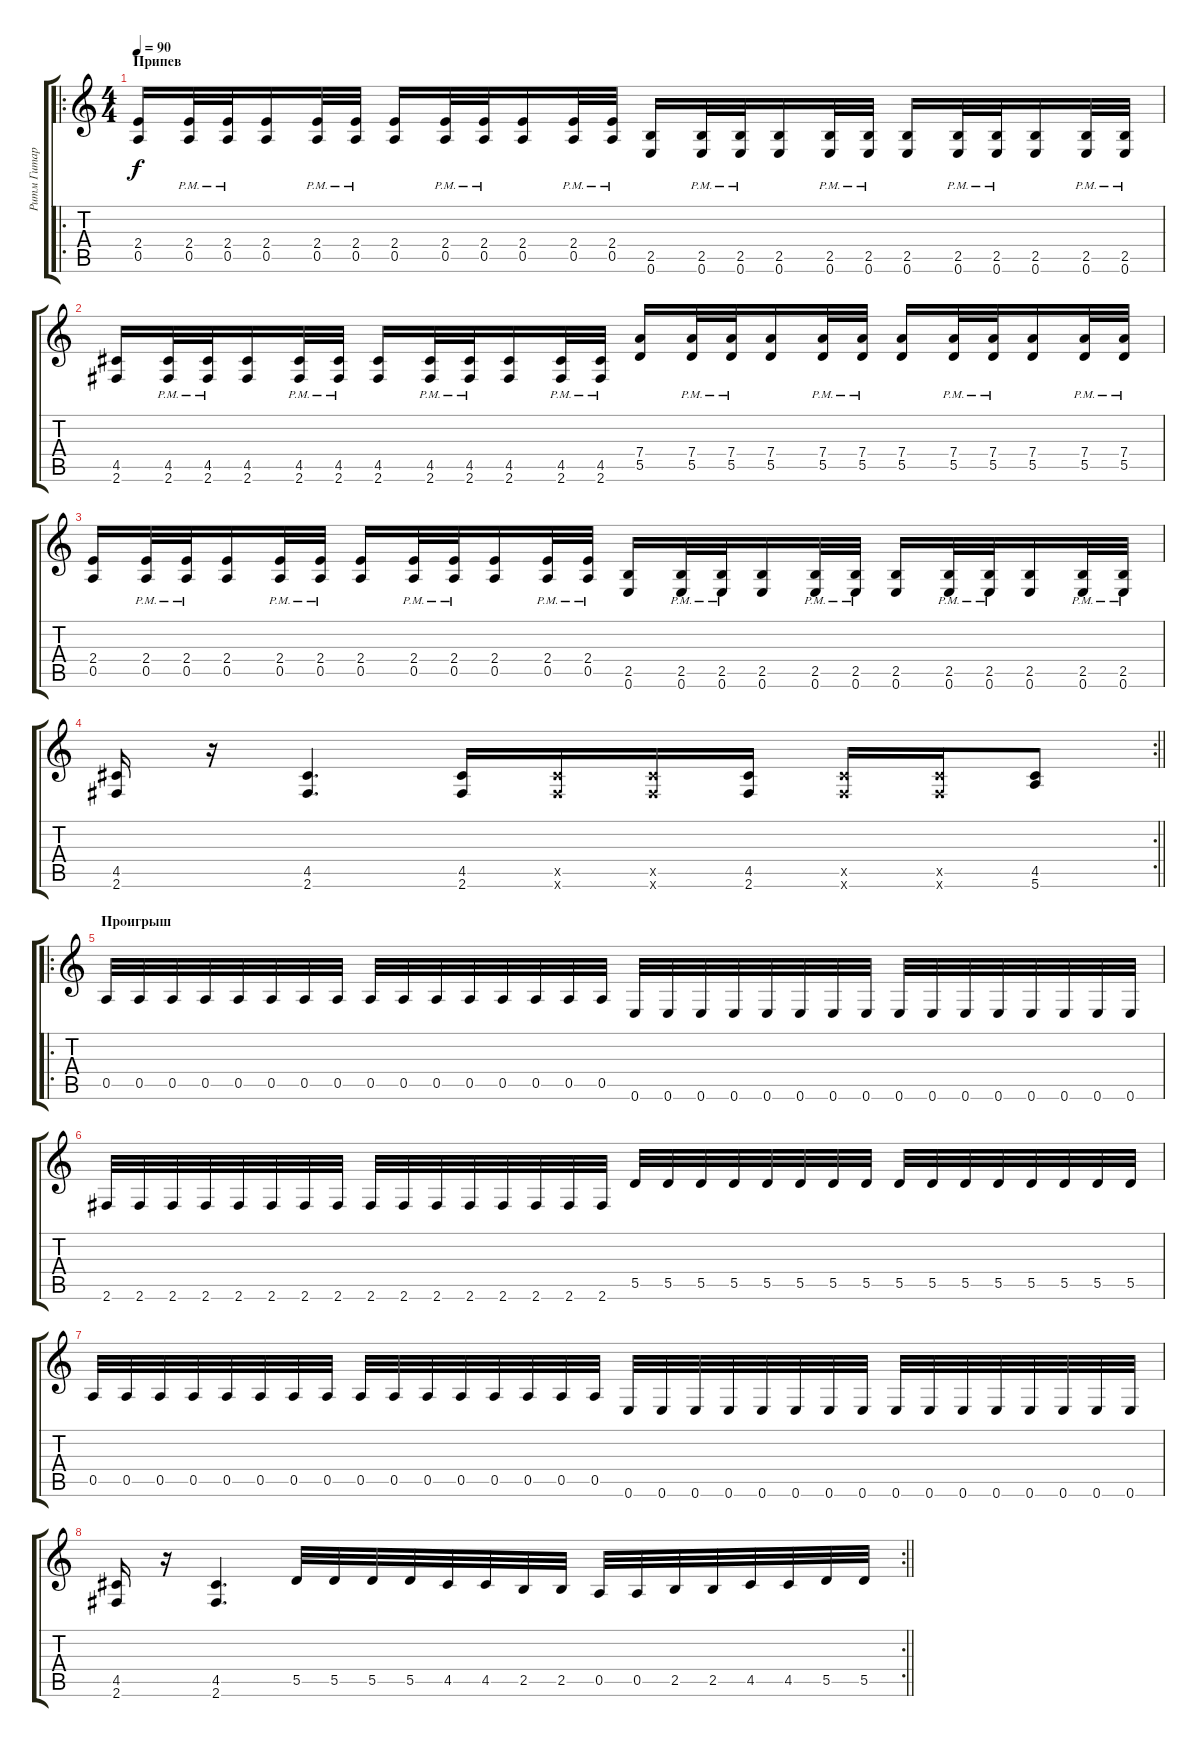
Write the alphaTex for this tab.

\track ("Ритм Гитара" "Ритм Гитар") {instrument distortionguitar}
\staff {score tabs}
\tuning (E4 B3 G3 D3 A2 E2) {hide}
\ro
\ts (4 4)
\section ("" "Припев")
\tempo 90
\clef g2
\ks c
(2.4 0.5).16{dy f} (2.4{pm} 0.5{pm}).32 (2.4{pm} 0.5{pm}).32 (2.4 0.5).16 (2.4{pm} 0.5{pm}).32 (2.4{pm} 0.5{pm}).32 (2.4 0.5).16 (2.4{pm} 0.5{pm}).32 (2.4{pm} 0.5{pm}).32 (2.4 0.5).16 (2.4{pm} 0.5{pm}).32 (2.4{pm} 0.5{pm}).32 (2.5 0.6).16 (2.5{pm} 0.6{pm}).32 (2.5{pm} 0.6{pm}).32 (2.5 0.6).16 (2.5{pm} 0.6{pm}).32 (2.5{pm} 0.6{pm}).32 (2.5 0.6).16 (2.5{pm} 0.6{pm}).32 (2.5{pm} 0.6{pm}).32 (2.5 0.6).16 (2.5{pm} 0.6{pm}).32 (2.5{pm} 0.6{pm}).32 |
(4.5 2.6).16 (4.5{pm} 2.6{pm}).32 (4.5{pm} 2.6{pm}).32 (4.5 2.6).16 (4.5{pm} 2.6{pm}).32 (4.5{pm} 2.6{pm}).32 (4.5 2.6).16 (4.5{pm} 2.6{pm}).32 (4.5{pm} 2.6{pm}).32 (4.5 2.6).16 (4.5{pm} 2.6{pm}).32 (4.5{pm} 2.6{pm}).32 (7.4 5.5).16 (7.4{pm} 5.5{pm}).32 (7.4{pm} 5.5{pm}).32 (7.4 5.5).16 (7.4{pm} 5.5{pm}).32 (7.4{pm} 5.5{pm}).32 (7.4 5.5).16 (7.4{pm} 5.5{pm}).32 (7.4{pm} 5.5{pm}).32 (7.4 5.5).16 (7.4{pm} 5.5{pm}).32 (7.4{pm} 5.5{pm}).32 |
(2.4 0.5).16 (2.4{pm} 0.5{pm}).32 (2.4{pm} 0.5{pm}).32 (2.4 0.5).16 (2.4{pm} 0.5{pm}).32 (2.4{pm} 0.5{pm}).32 (2.4 0.5).16 (2.4{pm} 0.5{pm}).32 (2.4{pm} 0.5{pm}).32 (2.4 0.5).16 (2.4{pm} 0.5{pm}).32 (2.4{pm} 0.5{pm}).32 (2.5 0.6).16 (2.5{pm} 0.6{pm}).32 (2.5{pm} 0.6{pm}).32 (2.5 0.6).16 (2.5{pm} 0.6{pm}).32 (2.5{pm} 0.6{pm}).32 (2.5 0.6).16 (2.5{pm} 0.6{pm}).32 (2.5{pm} 0.6{pm}).32 (2.5 0.6).16 (2.5{pm} 0.6{pm}).32 (2.5{pm} 0.6{pm}).32 |
\rc 2
\barLineRight lightlight
(4.5 2.6).16 r.16 (4.5 2.6).4{d} (4.5 2.6).16 (4.5{x} 2.6{x}).16 (4.5{x} 2.6{x}).16 (4.5 2.6).16 (4.5{x} 2.6{x}).16 (4.5{x} 2.6{x}).16 (4.5 5.6).8 |
\ro
\section ("" "Проигрыш")
0.5.32 0.5.32 0.5.32 0.5.32 0.5.32 0.5.32 0.5.32 0.5.32 0.5.32 0.5.32 0.5.32 0.5.32 0.5.32 0.5.32 0.5.32 0.5.32 0.6.32 0.6.32 0.6.32 0.6.32 0.6.32 0.6.32 0.6.32 0.6.32 0.6.32 0.6.32 0.6.32 0.6.32 0.6.32 0.6.32 0.6.32 0.6.32 |
2.6.32 2.6.32 2.6.32 2.6.32 2.6.32 2.6.32 2.6.32 2.6.32 2.6.32 2.6.32 2.6.32 2.6.32 2.6.32 2.6.32 2.6.32 2.6.32 5.5.32 5.5.32 5.5.32 5.5.32 5.5.32 5.5.32 5.5.32 5.5.32 5.5.32 5.5.32 5.5.32 5.5.32 5.5.32 5.5.32 5.5.32 5.5.32 |
0.5.32 0.5.32 0.5.32 0.5.32 0.5.32 0.5.32 0.5.32 0.5.32 0.5.32 0.5.32 0.5.32 0.5.32 0.5.32 0.5.32 0.5.32 0.5.32 0.6.32 0.6.32 0.6.32 0.6.32 0.6.32 0.6.32 0.6.32 0.6.32 0.6.32 0.6.32 0.6.32 0.6.32 0.6.32 0.6.32 0.6.32 0.6.32 |
\rc 2
\barLineRight lightlight
(4.5 2.6).16 r.16 (4.5 2.6).4{d} 5.5.32 5.5.32 5.5.32 5.5.32 4.5.32 4.5.32 2.5.32 2.5.32 0.5.32 0.5.32 2.5.32 2.5.32 4.5.32 4.5.32 5.5.32 5.5.32
